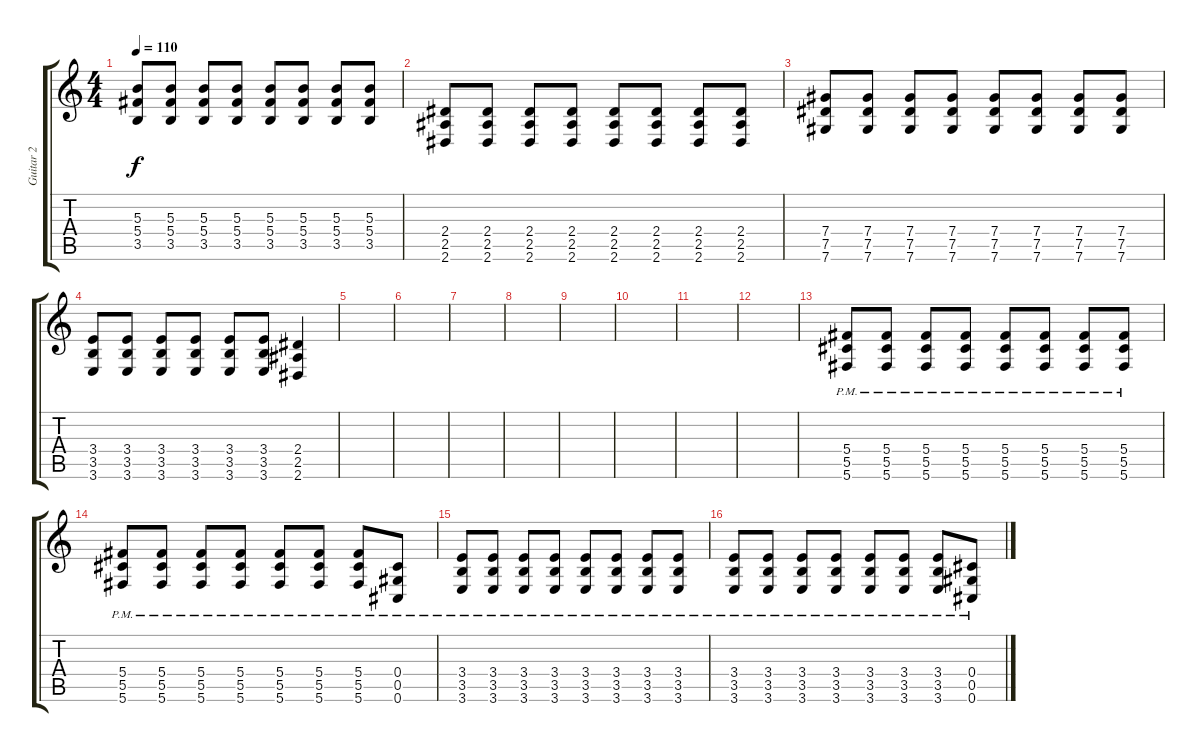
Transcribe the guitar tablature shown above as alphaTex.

\track ("Guitar 2" "Guitar 2") {instrument distortionguitar}
\staff {score tabs}
\tuning (Eb4 Bb3 Gb3 Db3 Ab2 Db2) {hide}
\ts (4 4)
\tempo 110
\clef g2
\ks c
(5.3 5.4 3.5).8{dy f} (5.3 5.4 3.5).8 (5.3 5.4 3.5).8 (5.3 5.4 3.5).8 (5.3 5.4 3.5).8 (5.3 5.4 3.5).8 (5.3 5.4 3.5).8 (5.3 5.4 3.5).8 |
(2.4 2.5 2.6).8 (2.4 2.5 2.6).8 (2.4 2.5 2.6).8 (2.4 2.5 2.6).8 (2.4 2.5 2.6).8 (2.4 2.5 2.6).8 (2.4 2.5 2.6).8 (2.4 2.5 2.6).8 |
(7.4 7.5 7.6).8 (7.4 7.5 7.6).8 (7.4 7.5 7.6).8 (7.4 7.5 7.6).8 (7.4 7.5 7.6).8 (7.4 7.5 7.6).8 (7.4 7.5 7.6).8 (7.4 7.5 7.6).8 |
(3.4 3.5 3.6).8 (3.4 3.5 3.6).8 (3.4 3.5 3.6).8 (3.4 3.5 3.6).8 (3.4 3.5 3.6).8 (3.4 3.5 3.6).8 (2.4 2.5 2.6).4 |
|
|
|
|
|
|
|
|
(5.4{pm} 5.5{pm} 5.6{pm}).8 (5.4{pm} 5.5{pm} 5.6{pm}).8 (5.4{pm} 5.5{pm} 5.6{pm}).8 (5.4{pm} 5.5{pm} 5.6{pm}).8 (5.4{pm} 5.5{pm} 5.6{pm}).8 (5.4{pm} 5.5{pm} 5.6{pm}).8 (5.4{pm} 5.5{pm} 5.6{pm}).8 (5.4{pm} 5.5{pm} 5.6{pm}).8 |
(5.4{pm} 5.5{pm} 5.6{pm}).8 (5.4{pm} 5.5{pm} 5.6{pm}).8 (5.4{pm} 5.5{pm} 5.6{pm}).8 (5.4{pm} 5.5{pm} 5.6{pm}).8 (5.4{pm} 5.5{pm} 5.6{pm}).8 (5.4{pm} 5.5{pm} 5.6{pm}).8 (5.4{pm} 5.5{pm} 5.6{pm}).8 (0.4{pm} 0.5{pm} 0.6{pm}).8 |
(3.4{pm} 3.5{pm} 3.6{pm}).8 (3.4{pm} 3.5{pm} 3.6{pm}).8 (3.4{pm} 3.5{pm} 3.6{pm}).8 (3.4{pm} 3.5{pm} 3.6{pm}).8 (3.4{pm} 3.5{pm} 3.6{pm}).8 (3.4{pm} 3.5{pm} 3.6{pm}).8 (3.4{pm} 3.5{pm} 3.6{pm}).8 (3.4{pm} 3.5{pm} 3.6{pm}).8 |
(3.4{pm} 3.5{pm} 3.6{pm}).8 (3.4{pm} 3.5{pm} 3.6{pm}).8 (3.4{pm} 3.5{pm} 3.6{pm}).8 (3.4{pm} 3.5{pm} 3.6{pm}).8 (3.4{pm} 3.5{pm} 3.6{pm}).8 (3.4{pm} 3.5{pm} 3.6{pm}).8 (3.4{pm} 3.5{pm} 3.6{pm}).8 (0.4{pm} 0.5{pm} 0.6{pm}).8
